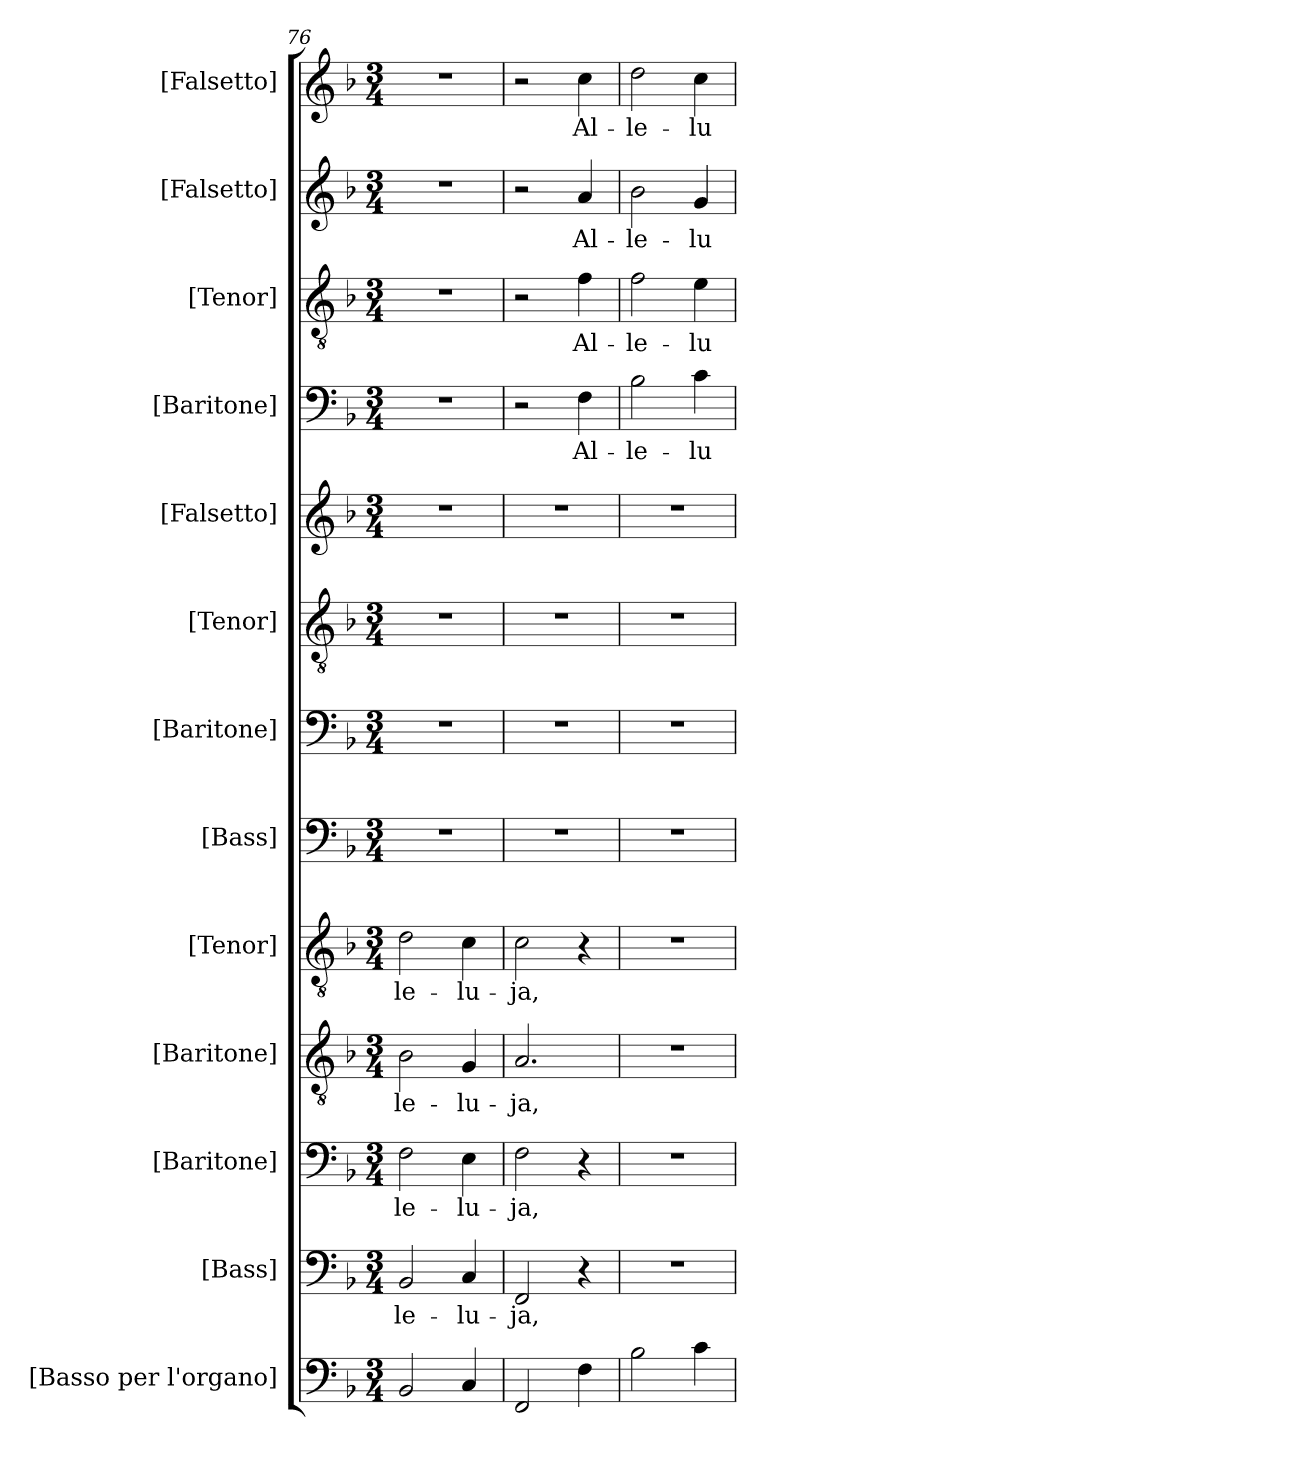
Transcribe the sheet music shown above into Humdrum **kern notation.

**kern	**kern	**text	**kern	**text	**kern	**text	**kern	**text	**kern	**kern	**kern	**kern	**kern	**text	**kern	**text	**kern	**text	**kern	**text
*part13	*part12	*part12	*part11	*part11	*part10	*part10	*part9	*part9	*part8	*part7	*part6	*part5	*part4	*part4	*part3	*part3	*part2	*part2	*part1	*part1
*staff13	*staff12	*staff12	*staff11	*staff11	*staff10	*staff10	*staff9	*staff9	*staff8	*staff7	*staff6	*staff5	*staff4	*staff4	*staff3	*staff3	*staff2	*staff2	*staff1	*staff1
*I"[Basso per l'organo]	*I"[Bass]	*	*I"[Baritone]	*	*I"[Baritone]	*	*I"[Tenor]	*	*I"[Bass]	*I"[Baritone]	*I"[Tenor]	*I"[Falsetto]	*I"[Baritone]	*	*I"[Tenor]	*	*I"[Falsetto]	*	*I"[Falsetto]	*
*	*I'B.	*	*I'Bar.	*	*I'Bar.	*	*I'T.	*	*I'B.	*I'Bar.	*I'T.	*	*I'Bar.	*	*I'T.	*	*	*	*	*
*clefF4	*clefF4	*	*clefF4	*	*clefGv2	*	*clefGv2	*	*clefF4	*clefF4	*clefGv2	*clefG2	*clefF4	*	*clefGv2	*	*clefG2	*	*clefG2	*
*	*	*	*	*	*ITrd7c12	*	*ITrd7c12	*	*	*	*ITrd7c12	*	*	*	*ITrd7c12	*	*	*	*	*
*k[b-]	*k[b-]	*	*k[b-]	*	*k[b-]	*	*k[b-]	*	*k[b-]	*k[b-]	*k[b-]	*k[b-]	*k[b-]	*	*k[b-]	*	*k[b-]	*	*k[b-]	*
*F:	*F:	*	*F:	*	*F:	*	*F:	*	*F:	*F:	*F:	*F:	*F:	*	*F:	*	*F:	*	*F:	*
*M3/4	*M3/4	*	*M3/4	*	*M3/4	*	*M3/4	*	*M3/4	*M3/4	*M3/4	*M3/4	*M3/4	*	*M3/4	*	*M3/4	*	*M3/4	*
=76	=76	=76	=76	=76	=76	=76	=76	=76	=76	=76	=76	=76	=76	=76	=76	=76	=76	=76	=76	=76
!	!	!LO:LY:b:color=#000000	!	!	!	!	!	!	!	!	!	!	!	!	!	!	!	!	!	!
!	!	!	!	!LO:LY:b:color=#000000	!	!	!	!	!	!	!	!	!	!	!	!	!	!	!	!
!	!	!	!	!	!	!LO:LY:b:color=#000000	!	!	!	!	!	!	!	!	!	!	!	!	!	!
!	!	!	!	!	!	!	!	!LO:LY:b:color=#000000	!LO:N:vis=1	!LO:N:vis=1	!LO:N:vis=1	!LO:N:vis=1	!LO:N:vis=1	!	!LO:N:vis=1	!	!LO:N:vis=1	!	!LO:N:vis=1	!
2BB-i/	2BB-i/	-le--	2Fi\	-le--	2BB-i\	-le--	2Di\	-le--	2.r	2.r	2.r	2.r	2.r	.	2.r	.	2.r	.	2.r	.
!	!	!LO:LY:b:color=#000000	!	!	!	!	!	!	!	!	!	!	!	!	!	!	!	!	!	!
!	!	!	!	!LO:LY:b:color=#000000	!	!	!	!	!	!	!	!	!	!	!	!	!	!	!	!
!	!	!	!	!	!	!LO:LY:b:color=#000000	!	!	!	!	!	!	!	!	!	!	!	!	!	!
!	!	!	!	!	!	!	!	!LO:LY:b:color=#000000	!	!	!	!	!	!	!	!	!	!	!	!
4Ci/	4Ci/	-lu--	4Ei\	-lu--	4GGi/	-lu--	4Ci\	-lu--	.	.	.	.	.	.	.	.	.	.	.	.
=77	=77	=77	=77	=77	=77	=77	=77	=77	=77	=77	=77	=77	=77	=77	=77	=77	=77	=77	=77	=77
!	!	!LO:LY:b:color=#000000	!	!	!	!	!	!	!	!	!	!	!	!	!	!	!	!	!	!
!	!	!	!	!LO:LY:b:color=#000000	!	!	!	!	!	!	!	!	!	!	!	!	!	!	!	!
!	!	!	!	!	!	!LO:LY:b:color=#000000	!	!	!	!	!	!	!	!	!	!	!	!	!	!
!	!	!	!	!	!	!	!	!LO:LY:b:color=#000000	!LO:N:vis=1	!LO:N:vis=1	!LO:N:vis=1	!LO:N:vis=1	!	!	!	!	!	!	!	!
2FFi/	2FFi/	-ja,-	2Fi\	-ja,-	2.AAi/	-ja,-	2Ci\	-ja,-	2.r	2.r	2.r	2.r	2r	.	2r	.	2r	.	2r	.
!	!	!	!	!	!	!	!	!	!	!	!	!	!	!LO:LY:b:color=#000000	!	!	!	!	!	!
!	!	!	!	!	!	!	!	!	!	!	!	!	!	!	!	!LO:LY:b:color=#000000	!	!	!	!
!	!	!	!	!	!	!	!	!	!	!	!	!	!	!	!	!	!	!LO:LY:b:color=#000000	!	!
!	!	!	!	!	!	!	!	!	!	!	!	!	!	!	!	!	!	!	!	!LO:LY:b:color=#000000
4Fi\	4r	.	4r	.	.	.	4r	.	.	.	.	.	4Fi\	-Al--	4Fi\	-Al--	4ai/	-Al--	4cci\	-Al--
=78	=78	=78	=78	=78	=78	=78	=78	=78	=78	=78	=78	=78	=78	=78	=78	=78	=78	=78	=78	=78
!	!LO:N:vis=1	!	!LO:N:vis=1	!	!LO:N:vis=1	!	!LO:N:vis=1	!	!LO:N:vis=1	!LO:N:vis=1	!LO:N:vis=1	!LO:N:vis=1	!	!	!	!	!	!	!	!
!	!	!	!	!	!	!	!	!	!	!	!	!	!	!LO:LY:b:color=#000000	!	!	!	!	!	!
!	!	!	!	!	!	!	!	!	!	!	!	!	!	!	!	!LO:LY:b:color=#000000	!	!	!	!
!	!	!	!	!	!	!	!	!	!	!	!	!	!	!	!	!	!	!LO:LY:b:color=#000000	!	!
!	!	!	!	!	!	!	!	!	!	!	!	!	!	!	!	!	!	!	!	!LO:LY:b:color=#000000
2B-i\	2.r	.	2.r	.	2.r	.	2.r	.	2.r	2.r	2.r	2.r	2B-i\	-le--	2Fi\	-le--	2b-i\	-le--	2ddi\	-le--
!	!	!	!	!	!	!	!	!	!	!	!	!	!	!LO:LY:b:color=#000000	!	!	!	!	!	!
!	!	!	!	!	!	!	!	!	!	!	!	!	!	!	!	!LO:LY:b:color=#000000	!	!	!	!
!	!	!	!	!	!	!	!	!	!	!	!	!	!	!	!	!	!	!LO:LY:b:color=#000000	!	!
!	!	!	!	!	!	!	!	!	!	!	!	!	!	!	!	!	!	!	!	!LO:LY:b:color=#000000
4ci\	.	.	.	.	.	.	.	.	.	.	.	.	4ci\	-lu--	4Ei\	-lu--	4gi/	-lu--	4cci\	-lu--
=	=	=	=	=	=	=	=	=	=	=	=	=	=	=	=	=	=	=	=	=
*-	*-	*-	*-	*-	*-	*-	*-	*-	*-	*-	*-	*-	*-	*-	*-	*-	*-	*-	*-	*-
